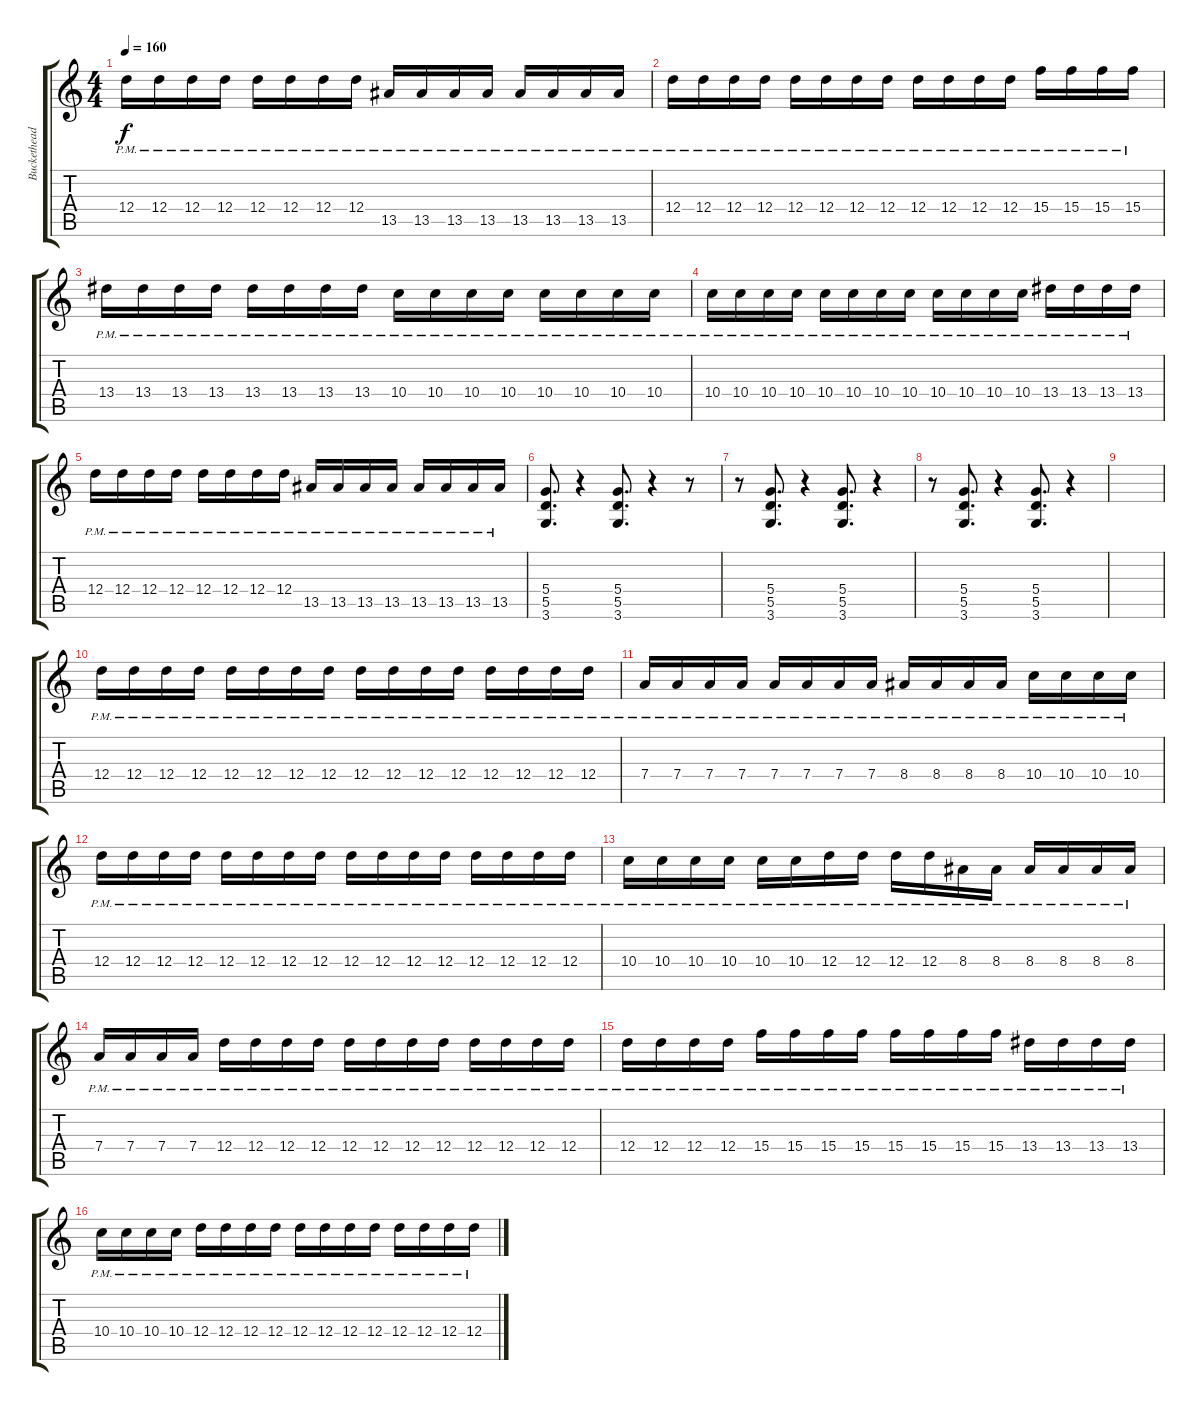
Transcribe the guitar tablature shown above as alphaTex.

\track ("Buckethead" "Buckethead") {instrument distortionguitar}
\staff {score tabs}
\tuning (E4 B3 G3 D3 A2 E2) {hide}
\ts (4 4)
\tempo 160
\clef g2
\ks c
12.4{pm}.16{dy f} 12.4{pm}.16 12.4{pm}.16 12.4{pm}.16 12.4{pm}.16 12.4{pm}.16 12.4{pm}.16 12.4{pm}.16 13.5{pm}.16 13.5{pm}.16 13.5{pm}.16 13.5{pm}.16 13.5{pm}.16 13.5{pm}.16 13.5{pm}.16 13.5{pm}.16 |
12.4{pm}.16 12.4{pm}.16 12.4{pm}.16 12.4{pm}.16 12.4{pm}.16 12.4{pm}.16 12.4{pm}.16 12.4{pm}.16 12.4{pm}.16 12.4{pm}.16 12.4{pm}.16 12.4{pm}.16 15.4{pm}.16 15.4{pm}.16 15.4{pm}.16 15.4{pm}.16 |
13.4{pm}.16 13.4{pm}.16 13.4{pm}.16 13.4{pm}.16 13.4{pm}.16 13.4{pm}.16 13.4{pm}.16 13.4{pm}.16 10.4{pm}.16 10.4{pm}.16 10.4{pm}.16 10.4{pm}.16 10.4{pm}.16 10.4{pm}.16 10.4{pm}.16 10.4{pm}.16 |
10.4{pm}.16 10.4{pm}.16 10.4{pm}.16 10.4{pm}.16 10.4{pm}.16 10.4{pm}.16 10.4{pm}.16 10.4{pm}.16 10.4{pm}.16 10.4{pm}.16 10.4{pm}.16 10.4{pm}.16 13.4{pm}.16 13.4{pm}.16 13.4{pm}.16 13.4{pm}.16 |
12.4{pm}.16 12.4{pm}.16 12.4{pm}.16 12.4{pm}.16 12.4{pm}.16 12.4{pm}.16 12.4{pm}.16 12.4{pm}.16 13.5{pm}.16 13.5{pm}.16 13.5{pm}.16 13.5{pm}.16 13.5{pm}.16 13.5{pm}.16 13.5{pm}.16 13.5{pm}.16 |
(5.4 5.5 3.6).8{d} r.4 (5.4 5.5 3.6).8{d} r.4 r.8 |
r.8 (5.4 5.5 3.6).8{d} r.4 (5.4 5.5 3.6).8{d} r.4 |
r.8 (5.4 5.5 3.6).8{d} r.4 (5.4 5.5 3.6).8{d} r.4 |
|
12.4{pm}.16 12.4{pm}.16 12.4{pm}.16 12.4{pm}.16 12.4{pm}.16 12.4{pm}.16 12.4{pm}.16 12.4{pm}.16 12.4{pm}.16 12.4{pm}.16 12.4{pm}.16 12.4{pm}.16 12.4{pm}.16 12.4{pm}.16 12.4{pm}.16 12.4{pm}.16 |
7.4{pm}.16 7.4{pm}.16 7.4{pm}.16 7.4{pm}.16 7.4{pm}.16 7.4{pm}.16 7.4{pm}.16 7.4{pm}.16 8.4{pm}.16 8.4{pm}.16 8.4{pm}.16 8.4{pm}.16 10.4{pm}.16 10.4{pm}.16 10.4{pm}.16 10.4{pm}.16 |
12.4{pm}.16 12.4{pm}.16 12.4{pm}.16 12.4{pm}.16 12.4{pm}.16 12.4{pm}.16 12.4{pm}.16 12.4{pm}.16 12.4{pm}.16 12.4{pm}.16 12.4{pm}.16 12.4{pm}.16 12.4{pm}.16 12.4{pm}.16 12.4{pm}.16 12.4{pm}.16 |
10.4{pm}.16 10.4{pm}.16 10.4{pm}.16 10.4{pm}.16 10.4{pm}.16 10.4{pm}.16 12.4{pm}.16 12.4{pm}.16 12.4{pm}.16 12.4{pm}.16 8.4{pm}.16 8.4{pm}.16 8.4{pm}.16 8.4{pm}.16 8.4{pm}.16 8.4{pm}.16 |
7.4{pm}.16 7.4{pm}.16 7.4{pm}.16 7.4{pm}.16 12.4{pm}.16 12.4{pm}.16 12.4{pm}.16 12.4{pm}.16 12.4{pm}.16 12.4{pm}.16 12.4{pm}.16 12.4{pm}.16 12.4{pm}.16 12.4{pm}.16 12.4{pm}.16 12.4{pm}.16 |
12.4{pm}.16 12.4{pm}.16 12.4{pm}.16 12.4{pm}.16 15.4{pm}.16 15.4{pm}.16 15.4{pm}.16 15.4{pm}.16 15.4{pm}.16 15.4{pm}.16 15.4{pm}.16 15.4{pm}.16 13.4{pm}.16 13.4{pm}.16 13.4{pm}.16 13.4{pm}.16 |
10.4{pm}.16 10.4{pm}.16 10.4{pm}.16 10.4{pm}.16 12.4{pm}.16 12.4{pm}.16 12.4{pm}.16 12.4{pm}.16 12.4{pm}.16 12.4{pm}.16 12.4{pm}.16 12.4{pm}.16 12.4{pm}.16 12.4{pm}.16 12.4{pm}.16 12.4{pm}.16
